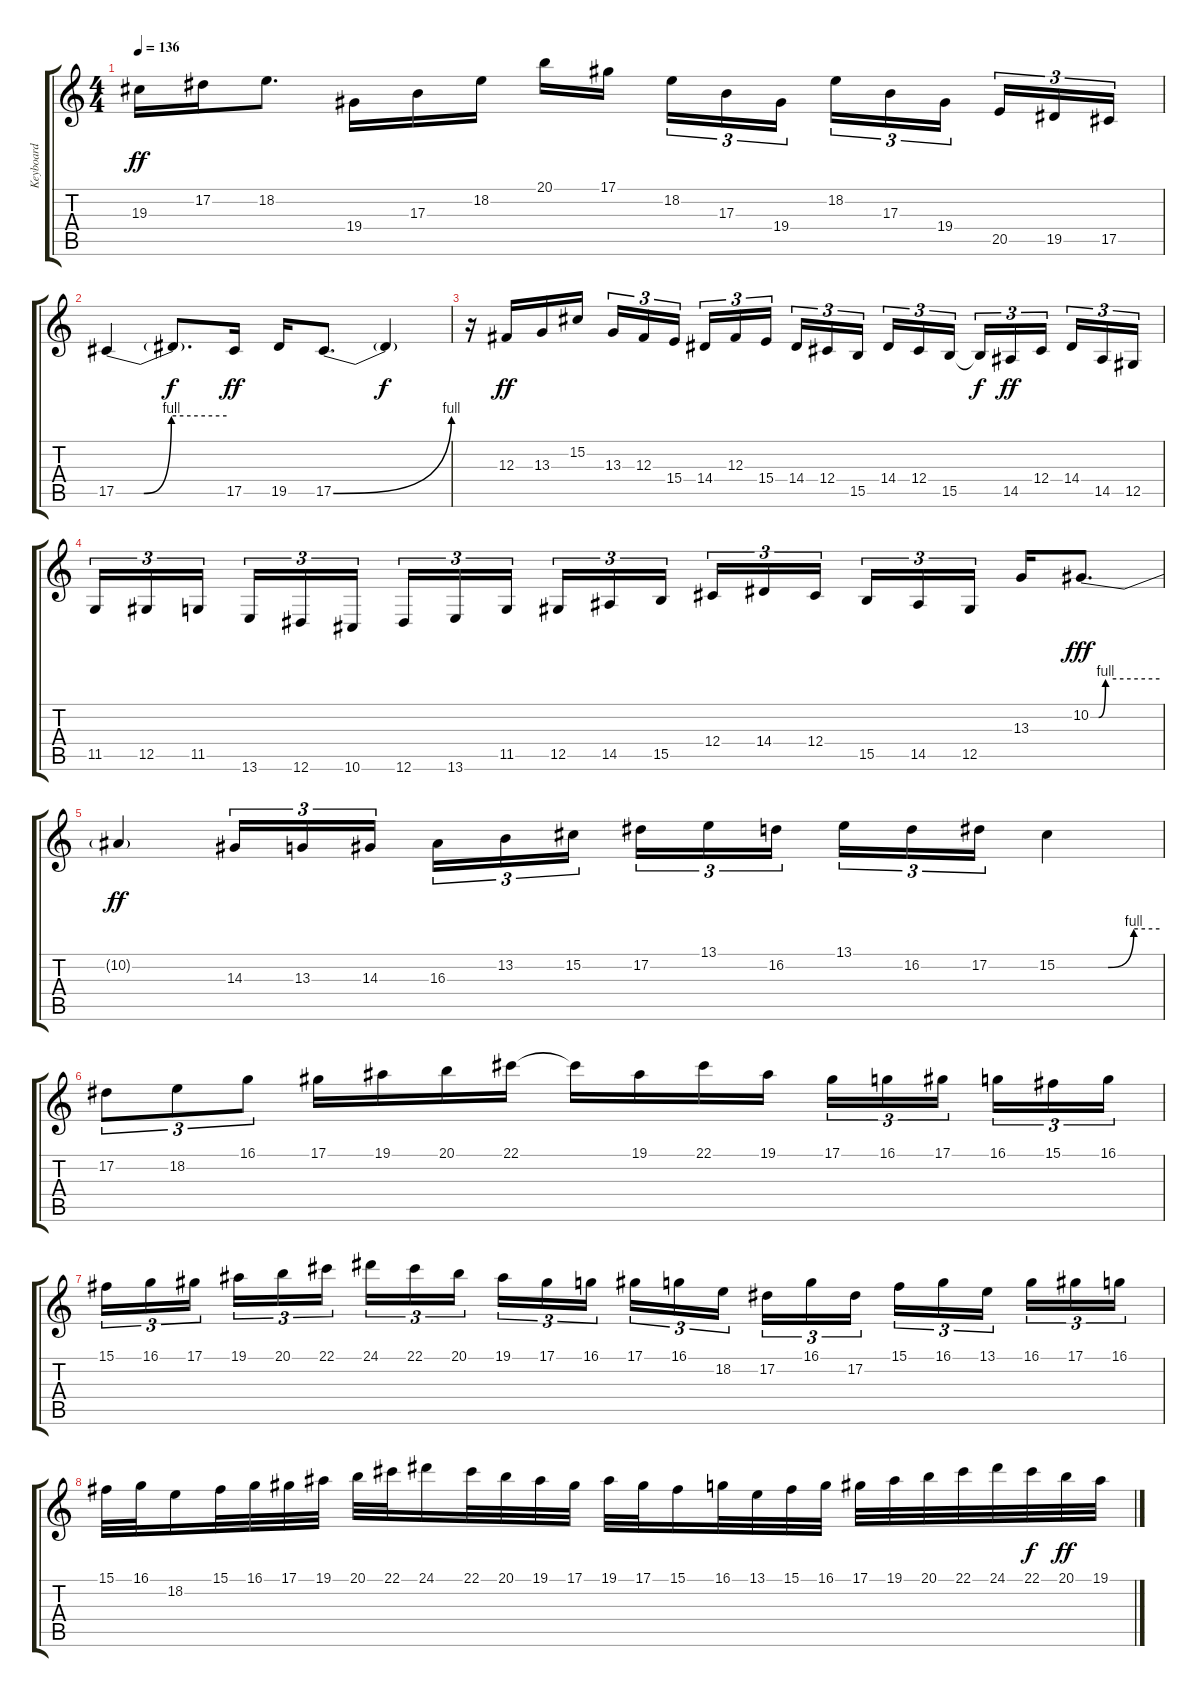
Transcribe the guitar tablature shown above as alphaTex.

\track ("Keyboard" "Keyboard") {instrument lead2sawtooth}
\staff {score tabs}
\tuning (Eb4 Bb3 Gb3 Db3 Ab2 Eb2) {hide}
\ts (4 4)
\tempo 136
\clef g2
\ks c
19.3.16{dy ff} 17.2.16 18.2.8{d} 19.4.16 17.3.16 18.2.16 20.1.16 17.1.16{beam splitsecondary} 18.2.16{tu (3 2)} 17.3.16{tu (3 2)} 19.4.16{tu (3 2)} 18.2.16{tu (3 2)} 17.3.16{tu (3 2)} 19.4.16{tu (3 2) beam splitsecondary} 20.5.16{tu (3 2)} 19.5.16{tu (3 2)} 17.5.16{tu (3 2)} |
17.5{be (custom 0 0 15 0 30 4 60 4)}.4 17.5{t}.8{d dy f} 17.5.16{dy ff} 19.5.16 17.5{be (bend 0 0 60 4)}.8{d} 17.5{t}.4{dy f} |
r.16 12.3.16{dy ff} 13.3.16 15.2.16 13.3.16{tu (3 2)} 12.3.16{tu (3 2)} 15.4.16{tu (3 2) beam splitsecondary} 14.4.16{tu (3 2)} 12.3.16{tu (3 2)} 15.4.16{tu (3 2)} 14.4.16{tu (3 2)} 12.4.16{tu (3 2)} 15.5.16{tu (3 2) beam splitsecondary} 14.4.16{tu (3 2)} 12.4.16{tu (3 2)} 15.5.16{tu (3 2)} 15.5{t}.16{tu (3 2) dy f} 14.5.16{tu (3 2) dy ff} 12.4.16{tu (3 2) beam splitsecondary} 14.4.16{tu (3 2)} 14.5.16{tu (3 2)} 12.5.16{tu (3 2)} |
11.5.16{tu (3 2)} 12.5.16{tu (3 2)} 11.5.16{tu (3 2) beam splitsecondary} 13.6.16{tu (3 2)} 12.6.16{tu (3 2)} 10.6.16{tu (3 2)} 12.6.16{tu (3 2)} 13.6.16{tu (3 2)} 11.5.16{tu (3 2) beam splitsecondary} 12.5.16{tu (3 2)} 14.5.16{tu (3 2)} 15.5.16{tu (3 2)} 12.4.16{tu (3 2)} 14.4.16{tu (3 2)} 12.4.16{tu (3 2) beam splitsecondary} 15.5.16{tu (3 2)} 14.5.16{tu (3 2)} 12.5.16{tu (3 2)} 13.3.16 10.2{be (custom 0 0 7 0 13 4 60 4)}.8{d dy fff} |
10.2{t}.4{dy ff} 14.3.16{tu (3 2)} 13.3.16{tu (3 2)} 14.3.16{tu (3 2) beam splitsecondary} 16.3.16{tu (3 2)} 13.2.16{tu (3 2)} 15.2.16{tu (3 2)} 17.2.16{tu (3 2)} 13.1.16{tu (3 2)} 16.2.16{tu (3 2) beam splitsecondary} 13.1.16{tu (3 2)} 16.2.16{tu (3 2)} 17.2.16{tu (3 2)} 15.2{be (custom 0 0 30 0 45 4 60 4)}.4 |
17.2.8{tu (3 2)} 18.2.8{tu (3 2)} 16.1.8{tu (3 2)} 17.1.16 19.1.16 20.1.16 22.1.16 22.1{t}.16 19.1.16 22.1.16 19.1.16 17.1.16{tu (3 2)} 16.1.16{tu (3 2)} 17.1.16{tu (3 2) beam splitsecondary} 16.1.16{tu (3 2)} 15.1.16{tu (3 2)} 16.1.16{tu (3 2)} |
15.1.16{tu (3 2)} 16.1.16{tu (3 2)} 17.1.16{tu (3 2) beam splitsecondary} 19.1.16{tu (3 2)} 20.1.16{tu (3 2)} 22.1.16{tu (3 2)} 24.1.16{tu (3 2)} 22.1.16{tu (3 2)} 20.1.16{tu (3 2) beam splitsecondary} 19.1.16{tu (3 2)} 17.1.16{tu (3 2)} 16.1.16{tu (3 2)} 17.1.16{tu (3 2)} 16.1.16{tu (3 2)} 18.2.16{tu (3 2) beam splitsecondary} 17.2.16{tu (3 2)} 16.1.16{tu (3 2)} 17.2.16{tu (3 2)} 15.1.16{tu (3 2)} 16.1.16{tu (3 2)} 13.1.16{tu (3 2) beam splitsecondary} 16.1.16{tu (3 2)} 17.1.16{tu (3 2)} 16.1.16{tu (3 2)} |
15.1.32 16.1.32 18.2.16 15.1.32 16.1.32 17.1.32 19.1.32 20.1.32 22.1.32 24.1.16 22.1.32 20.1.32 19.1.32 17.1.32 19.1.32 17.1.32 15.1.16 16.1.32 13.1.32 15.1.32 16.1.32 17.1.32 19.1.32 20.1.32 22.1.32 24.1.32 22.1.32{dy f} 20.1.32{dy ff} 19.1.32
